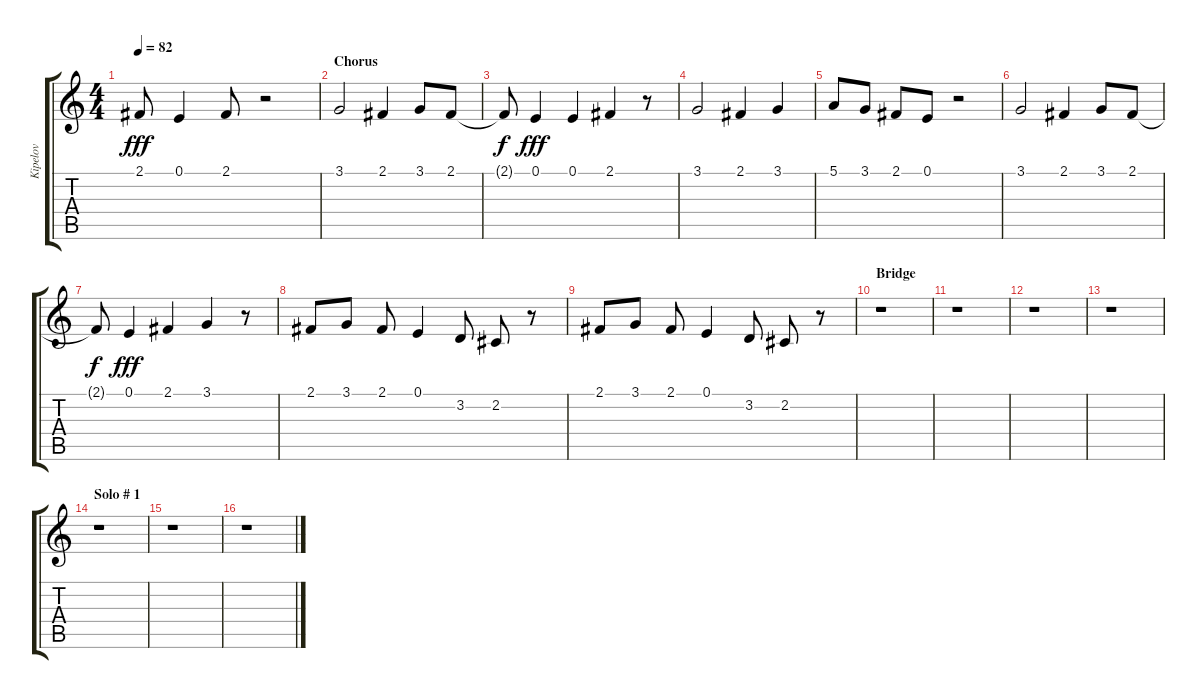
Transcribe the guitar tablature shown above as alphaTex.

\track ("Kipelov" "Kipelov") {instrument tenorsax}
\staff {score tabs}
\tuning (E4 B3 G3 D3 A2 E2) {hide}
\ts (4 4)
\tempo 82
\clef g2
\ks c
2.1.8{dy fff} 0.1.4 2.1.8 r.2 |
\section ("" "Chorus")
3.1.2 2.1.4 3.1.8 2.1.8 |
2.1{t}.8{dy f} 0.1.4{dy fff} 0.1.4 2.1.4 r.8 |
3.1.2 2.1.4 3.1.4 |
5.1.8 3.1.8 2.1.8 0.1.8 r.2 |
3.1.2 2.1.4 3.1.8 2.1.8 |
2.1{t}.8{dy f} 0.1.4{dy fff} 2.1.4 3.1.4 r.8 |
2.1.8 3.1.8 2.1.8 0.1.4 3.2.8 2.2.8 r.8 |
2.1.8 3.1.8 2.1.8 0.1.4 3.2.8 2.2.8 r.8 |
\section ("" "Bridge")
r.1 |
r.1 |
r.1 |
r.1 |
\section ("" "Solo # 1")
r.1 |
r.1 |
r.1
